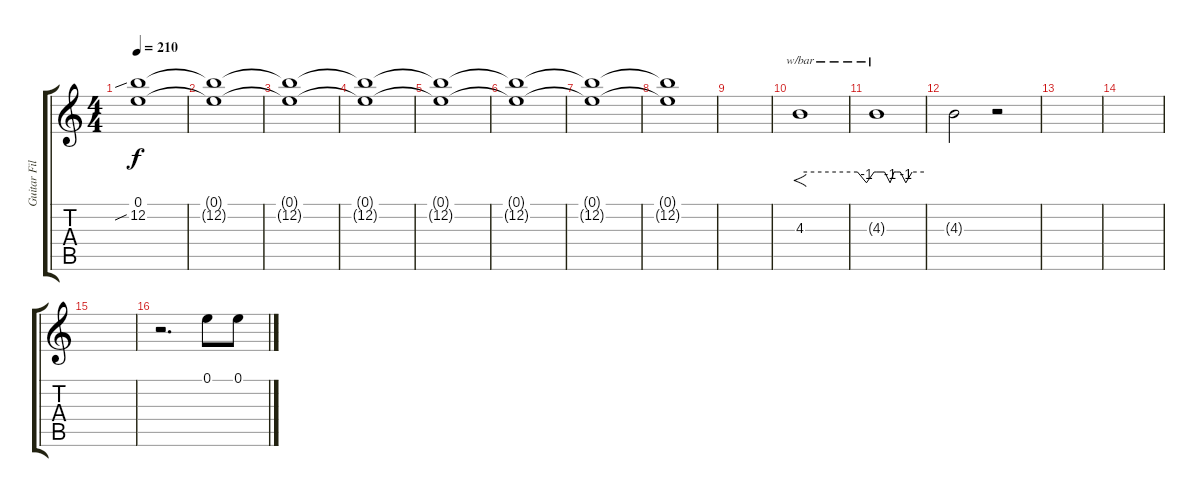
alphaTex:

\track ("Guitar Fills" "Guitar Fil") {instrument distortionguitar}
\staff {score tabs}
\tuning (E4 B3 G3 D3 A2 E2) {hide}
\ts (4 4)
\tempo 210
\clef g2
\ks c
(0.1 12.2{sib}).1{dy f} |
(0.1{t} 12.2{t}).1 |
(0.1{t} 12.2{t}).1 |
(0.1{t} 12.2{t}).1 |
(0.1{t} 12.2{t}).1 |
(0.1{t} 12.2{t}).1 |
(0.1{t} 12.2{t}).1 |
(0.1{t} 12.2{t}).1 |
|
4.3.1{f tbe (custom default 0 0 45 0 52 -4 58 0 60 0)} |
4.3{t}.1{tbe (custom default 0 0 8 0 10 0 17 -4 22 0 25 0 30 0 37 -4 45 0 60 0)} |
4.3{t}.2 r.2 |
|
|
|
r.2{d} 0.1.8 0.1.8
